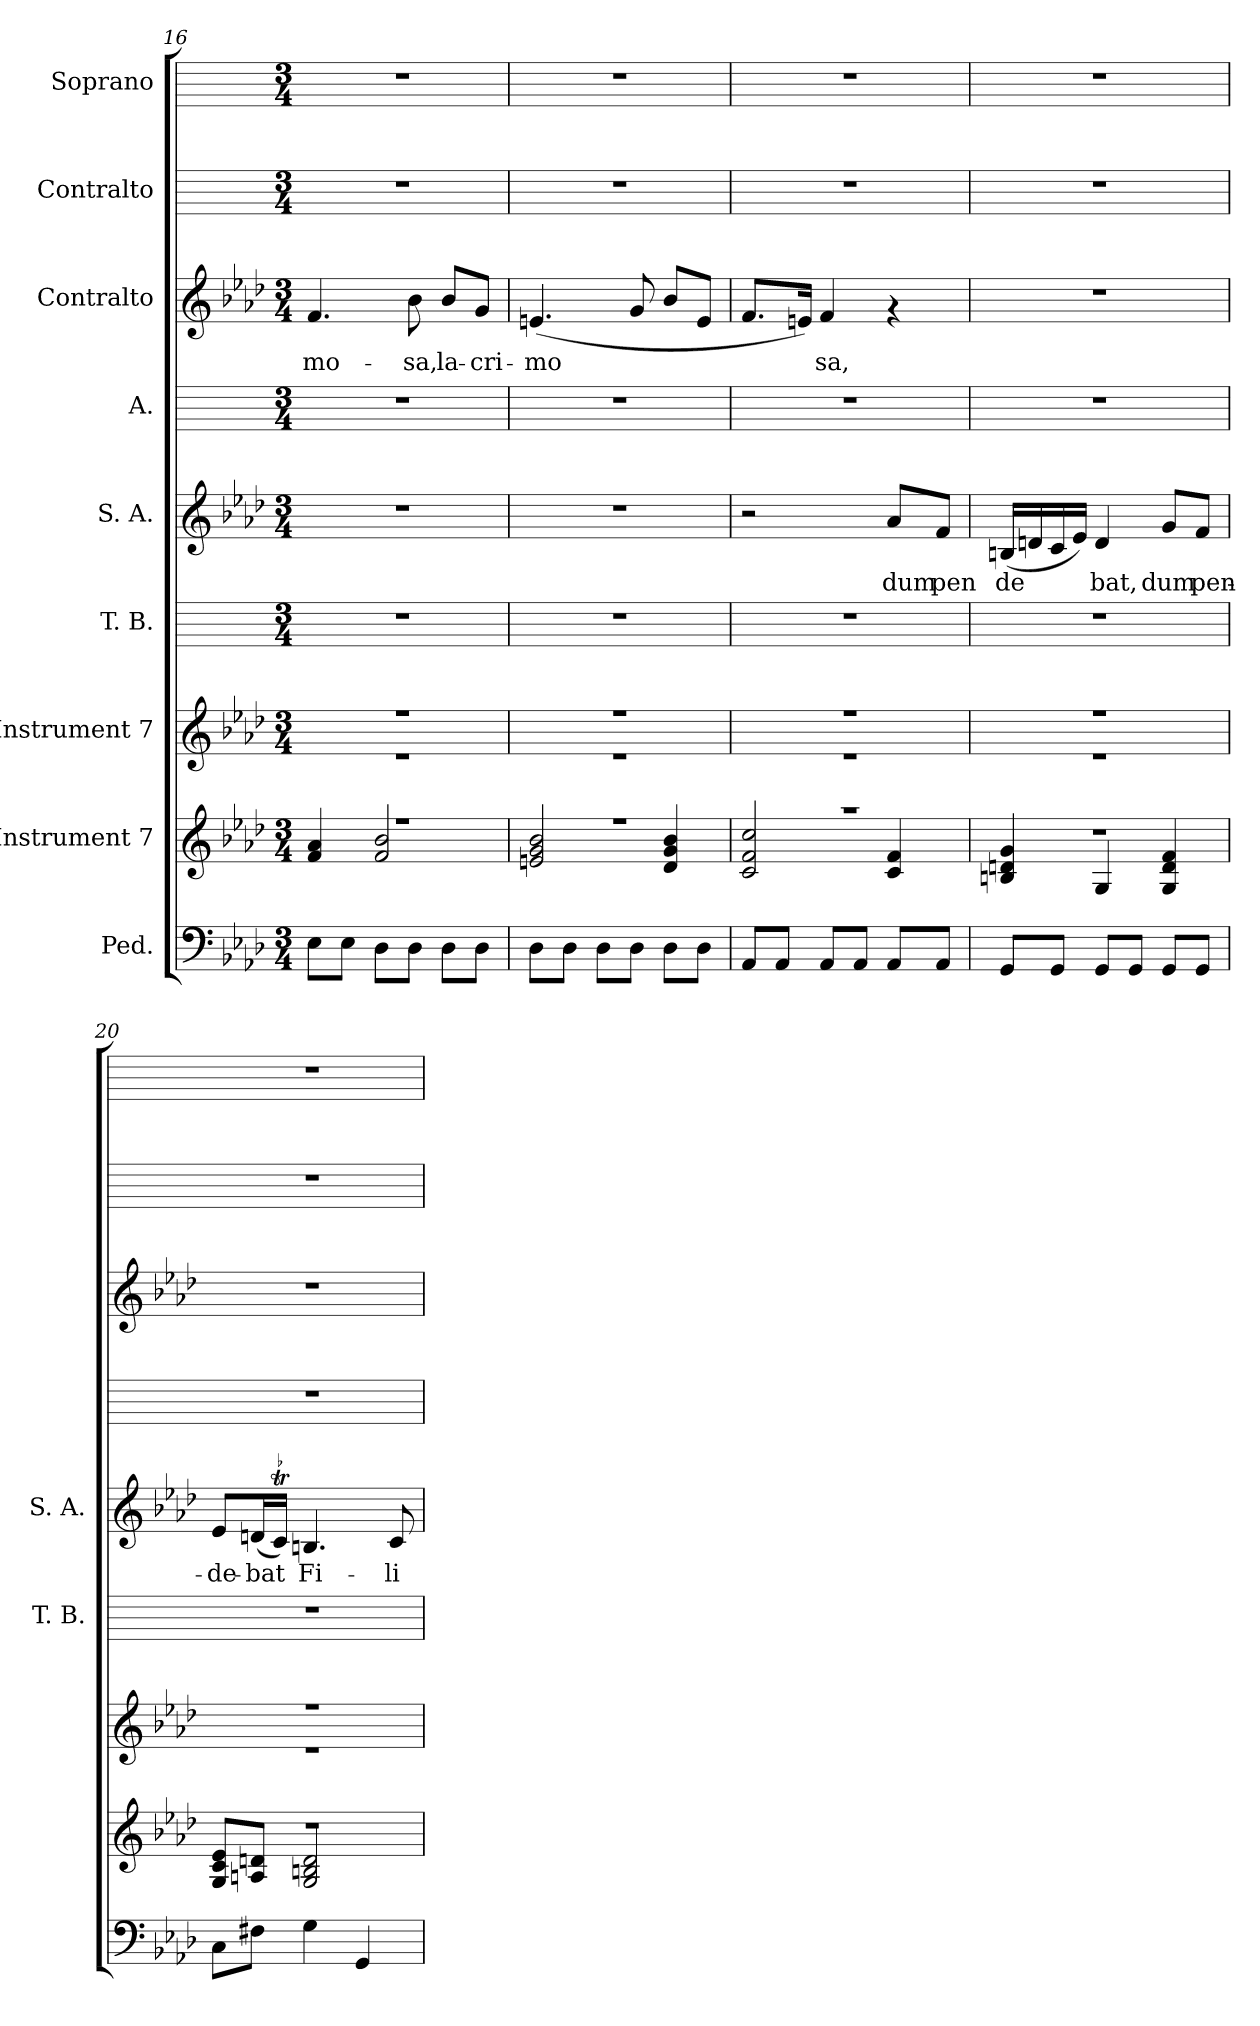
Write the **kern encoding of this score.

**kern	**kern	**kern	**kern	**kern	**text	**kern	**kern	**text	**kern	**kern
*part9	*part8	*part7	*part6	*part5	*part5	*part4	*part3	*part3	*part2	*part1
*staff9	*staff8	*staff7	*staff6	*staff5	*staff5	*staff4	*staff3	*staff3	*staff2	*staff1
*I"Ped.	*I"Instrument 7	*I"Instrument 7	*I"T.  B.	*I"S.  A.	*	*I"A.	*I"Contralto	*	*I"Contralto	*I"Soprano
*	*	*	*I'T.  B.	*I'S.  A.	*	*	*	*	*	*
*clefF4	*clefG2	*clefG2	*	*clefG2	*	*	*clefG2	*	*	*
*k[b-e-a-d-]	*k[b-e-a-d-]	*k[b-e-a-d-]	*k[]	*k[b-e-a-d-]	*	*k[]	*k[b-e-a-d-]	*	*k[]	*k[]
*A-:	*A-:	*A-:	*C:	*A-:	*	*C:	*A-:	*	*C:	*C:
*M3/4	*M3/4	*M3/4	*M3/4	*M3/4	*	*M3/4	*M3/4	*	*M3/4	*M3/4
=16	=16	=16	=16	=16	=16	=16	=16	=16	=16	=16
*	*^	*^	*	*	*	*	*	*	*	*
!	!	!	!	!	!	!	!	!	!	!LO:LY:b:cj	!	!
8E-\L	2.r	4a-/ 4f/	2.r	2.r	2.r	2.r	.	2.r	4.f/	-mo-	2.r	2.r
8E-\J	.	.	.	.	.	.	.	.	.	.	.	.
8D-\L	.	2b-/ 2f/	.	.	.	.	.	.	.	.	.	.
!	!	!	!	!	!	!	!	!	!	!LO:LY:b:cj	!	!
8D-\J	.	.	.	.	.	.	.	.	8b-\	-sa,	.	.
!	!	!	!	!	!	!	!	!	!	!LO:LY:b:cj	!	!
8D-\L	.	.	.	.	.	.	.	.	8b-/L	la-	.	.
!	!	!	!	!	!	!	!	!	!	!LO:LY:b:cj	!	!
8D-\J	.	.	.	.	.	.	.	.	8g/J	-cri-	.	.
=17	=17	=17	=17	=17	=17	=17	=17	=17	=17	=17	=17	=17
!	!	!	!	!	!	!	!	!	!	!LO:LY:b:cj	!	!
8D-\L	2.r	2b-/ 2g/ 2en/	2.r	2.r	2.r	2.r	.	2.r	(<4.en/	-mo-	2.r	2.r
8D-\J	.	.	.	.	.	.	.	.	.	.	.	.
8D-\L	.	.	.	.	.	.	.	.	.	.	.	.
!	!	!	!	!	!	!	!	!	!	!LO:LY:b:cj	!	!
8D-\J	.	.	.	.	.	.	.	.	8g/	--	.	.
!	!	!	!	!	!	!	!	!	!	!LO:LY:b:cj	!	!
8D-\L	.	4g/ 4d-/ 4b-/	.	.	.	.	.	.	8b-/L	--	.	.
!	!	!	!	!	!	!	!	!	!	!LO:LY:b:cj	!	!
8D-\J	.	.	.	.	.	.	.	.	8e/J	--	.	.
=18	=18	=18	=18	=18	=18	=18	=18	=18	=18	=18	=18	=18
!	!	!	!	!	!	!	!	!	!	!LO:LY:b:cj	!	!
8AA-/L	2.r	2cc/ 2f/ 2c/	2.r	2.r	2.r	2r	.	2.r	8.f/L	--	2.r	2.r
8AA-/J	.	.	.	.	.	.	.	.	.	.	.	.
!	!	!	!	!	!	!	!	!	!	!LO:LY:b:cj	!	!
.	.	.	.	.	.	.	.	.	16en/J)	--	.	.
!	!	!	!	!	!	!	!	!	!	!LO:LY:b:cj	!	!
8AA-/L	.	.	.	.	.	.	.	.	4f/	-sa,	.	.
8AA-/J	.	.	.	.	.	.	.	.	.	.	.	.
!	!	!	!	!	!	!	!LO:LY:b:cj	!	!	!	!	!
8AA-/L	.	4c/ 4f/	.	.	.	8a-/L	dum	.	4rf	.	.	.
!	!	!	!	!	!	!	!LO:LY:b:cj	!	!	!	!	!
8AA-/J	.	.	.	.	.	8f/J	pen	.	.	.	.	.
!!LO:PB:g=z
=19	=19	=19	=19	=19	=19	=19	=19	=19	=19	=19	=19	=19
!	!	!	!	!	!	!	!LO:LY:b:cj	!	!	!	!	!
8GG/L	2.r	4g/ 4Bn/ 4dn/	2.r	2.r	2.r	(<16Bn/L	de-	2.r	2.r	.	2.r	2.r
!	!	!	!	!	!	!	!LO:LY:b:cj	!	!	!	!	!
.	.	.	.	.	.	16dn/	--	.	.	.	.	.
!	!	!	!	!	!	!	!LO:LY:b:cj	!	!	!	!	!
8GG/J	.	.	.	.	.	16c/	--	.	.	.	.	.
!	!	!	!	!	!	!	!LO:LY:b:cj	!	!	!	!	!
.	.	.	.	.	.	16e-/J)	--	.	.	.	.	.
!	!	!	!	!	!	!	!LO:LY:b:cj	!	!	!	!	!
8GG/L	.	4G/	.	.	.	4d/	-bat,	.	.	.	.	.
8GG/J	.	.	.	.	.	.	.	.	.	.	.	.
!	!	!	!	!	!	!	!LO:LY:b:cj	!	!	!	!	!
8GG/L	.	4d/ 4G/ 4f/	.	.	.	8g/L	dum	.	.	.	.	.
!	!	!	!	!	!	!	!LO:LY:b:cj	!	!	!	!	!
8GG/J	.	.	.	.	.	8f/J	pen-	.	.	.	.	.
=20	=20	=20	=20	=20	=20	=20	=20	=20	=20	=20	=20	=20
!	!	!	!	!	!	!	!LO:LY:b:cj	!	!	!	!	!
8C\L	2.r	8e-/ 8c/ 8G/L	2.r	2.r	2.r	8e-/L	-de-	2.r	2.r	.	2.r	2.r
!	!	!	!	!	!	!	!LO:LY:b:cj	!	!	!	!	!
8F#X\J	.	8An/ 8dn/J	.	.	.	(<16dn/	-bat	.	.	.	.	.
!	!	!	!	!	!	!	!LO:LY:b:cj	!	!	!	!	!
.	.	.	.	.	.	16ct/J)	.	.	.	.	.	.
!	!	!	!	!	!	!	!LO:LY:b:cj	!	!	!	!	!
4G\	.	2Bn/ 2G/ 2d/	.	.	.	4.Bn/	Fi-	.	.	.	.	.
4GG/	.	.	.	.	.	.	.	.	.	.	.	.
!	!	!	!	!	!	!	!LO:LY:b:cj	!	!	!	!	!
.	.	.	.	.	.	8c/	-li-	.	.	.	.	.
*	*v	*v	*	*	*	*	*	*	*	*	*	*
*	*	*v	*v	*	*	*	*	*	*	*	*
=	=	=	=	=	=	=	=	=	=	=
*-	*-	*-	*-	*-	*-	*-	*-	*-	*-	*-
